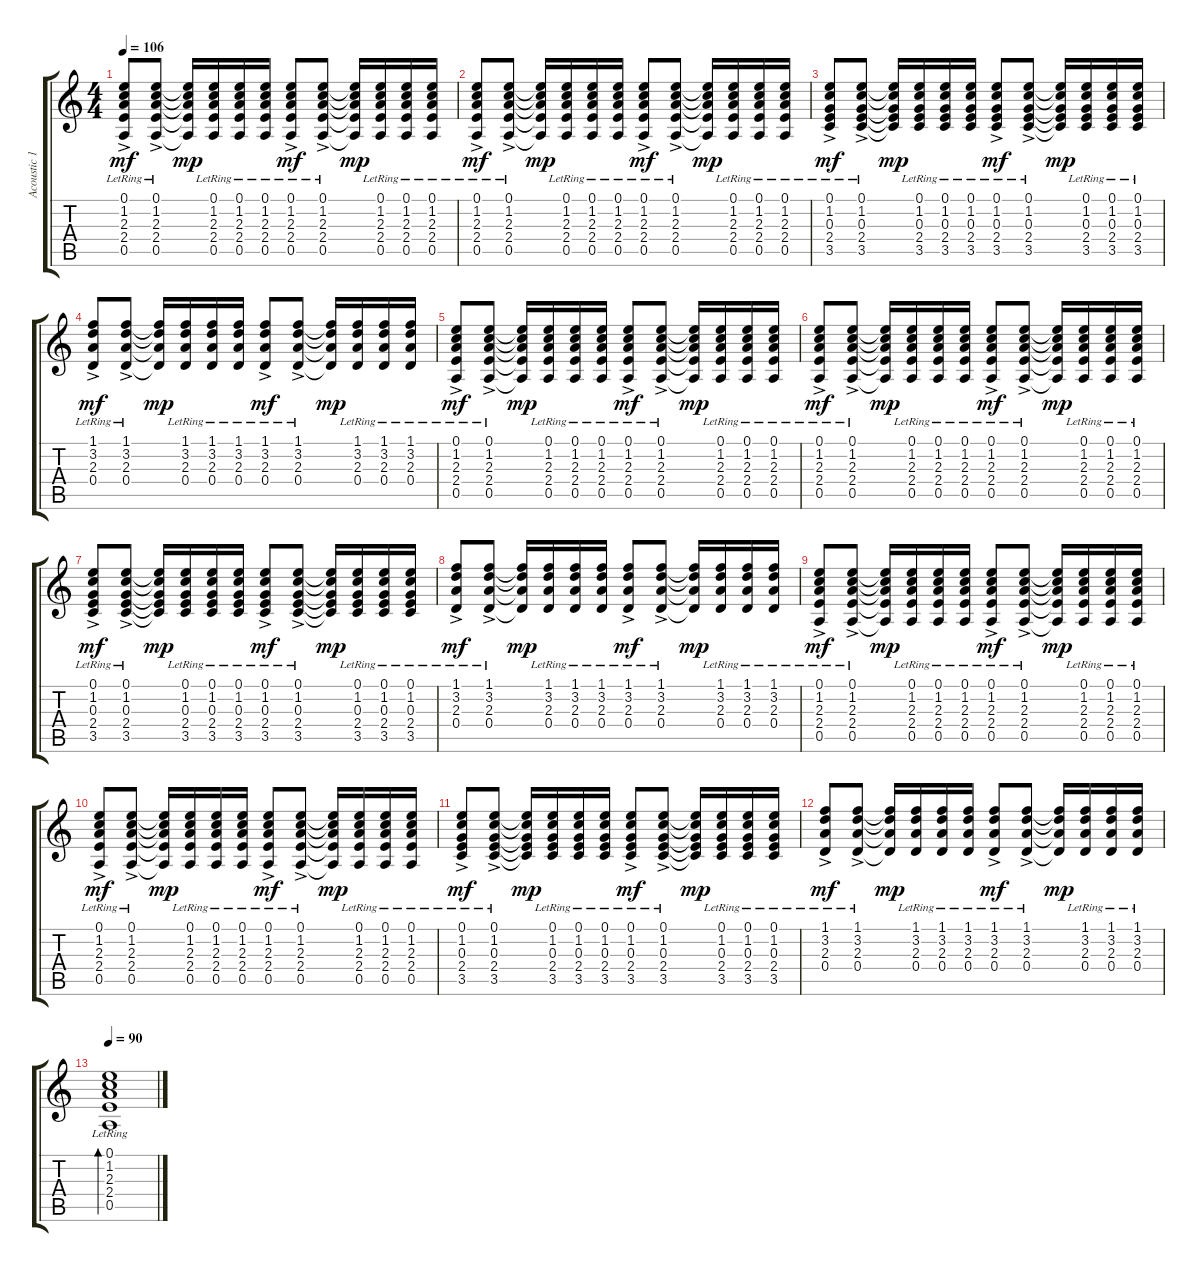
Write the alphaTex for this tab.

\track ("Acoustic 1" "Acoustic 1") {instrument acousticguitarnylon}
\staff {score tabs}
\tuning (E4 B3 G3 D3 A2 E2) {hide}
\ts (4 4)
\tempo 106
\clef g2
\ks c
(0.1{ac lr} 1.2{ac lr} 2.3{ac lr} 2.4{ac lr} 0.5{ac lr}).8{dy mf} (0.1{ac lr} 1.2{ac lr} 2.3{ac lr} 2.4{ac lr} 0.5{ac lr}).8 (0.1{t} 1.2{t} 2.3{t} 2.4{t} 0.5{t}).16{dy mp} (0.1{lr} 1.2{lr} 2.3{lr} 2.4{lr} 0.5{lr}).16 (0.1{lr} 1.2{lr} 2.3{lr} 2.4{lr} 0.5{lr}).16 (0.1{lr} 1.2{lr} 2.3{lr} 2.4{lr} 0.5{lr}).16 (0.1{ac lr} 1.2{ac lr} 2.3{ac lr} 2.4{ac lr} 0.5{ac lr}).8{dy mf} (0.1{ac lr} 1.2{ac lr} 2.3{ac lr} 2.4{ac lr} 0.5{ac lr}).8 (0.1{t} 1.2{t} 2.3{t} 2.4{t} 0.5{t}).16{dy mp} (0.1{lr} 1.2{lr} 2.3{lr} 2.4{lr} 0.5{lr}).16 (0.1{lr} 1.2{lr} 2.3{lr} 2.4{lr} 0.5{lr}).16 (0.1{lr} 1.2{lr} 2.3{lr} 2.4{lr} 0.5{lr}).16 |
(0.1{ac lr} 1.2{ac lr} 2.3{ac lr} 2.4{ac lr} 0.5{ac lr}).8{dy mf} (0.1{ac lr} 1.2{ac lr} 2.3{ac lr} 2.4{ac lr} 0.5{ac lr}).8 (0.1{t} 1.2{t} 2.3{t} 2.4{t} 0.5{t}).16{dy mp} (0.1{lr} 1.2{lr} 2.3{lr} 2.4{lr} 0.5{lr}).16 (0.1{lr} 1.2{lr} 2.3{lr} 2.4{lr} 0.5{lr}).16 (0.1{lr} 1.2{lr} 2.3{lr} 2.4{lr} 0.5{lr}).16 (0.1{ac lr} 1.2{ac lr} 2.3{ac lr} 2.4{ac lr} 0.5{ac lr}).8{dy mf} (0.1{ac lr} 1.2{ac lr} 2.3{ac lr} 2.4{ac lr} 0.5{ac lr}).8 (0.1{t} 1.2{t} 2.3{t} 2.4{t} 0.5{t}).16{dy mp} (0.1{lr} 1.2{lr} 2.3{lr} 2.4{lr} 0.5{lr}).16 (0.1{lr} 1.2{lr} 2.3{lr} 2.4{lr} 0.5{lr}).16 (0.1{lr} 1.2{lr} 2.3{lr} 2.4{lr} 0.5{lr}).16 |
(0.1{ac lr} 1.2{ac lr} 0.3{ac lr} 2.4{ac lr} 3.5{ac lr}).8{dy mf} (0.1{ac lr} 1.2{ac lr} 0.3{ac lr} 2.4{ac lr} 3.5{ac lr}).8 (0.1{t} 1.2{t} 0.3{t} 2.4{t} 3.5{t}).16{dy mp} (0.1{lr} 1.2{lr} 0.3{lr} 2.4{lr} 3.5{lr}).16 (0.1{lr} 1.2{lr} 0.3{lr} 2.4{lr} 3.5{lr}).16 (0.1{lr} 1.2{lr} 0.3{lr} 2.4{lr} 3.5{lr}).16 (0.1{ac lr} 1.2{ac lr} 0.3{ac lr} 2.4{ac lr} 3.5{ac lr}).8{dy mf} (0.1{ac lr} 1.2{ac lr} 0.3{ac lr} 2.4{ac lr} 3.5{ac lr}).8 (0.1{t} 1.2{t} 0.3{t} 2.4{t} 3.5{t}).16{dy mp} (0.1{lr} 1.2{lr} 0.3{lr} 2.4{lr} 3.5{lr}).16 (0.1{lr} 1.2{lr} 0.3{lr} 2.4{lr} 3.5{lr}).16 (0.1{lr} 1.2{lr} 0.3{lr} 2.4{lr} 3.5{lr}).16 |
(1.1{ac lr} 3.2{ac lr} 2.3{ac lr} 0.4{ac lr}).8{dy mf} (1.1{ac lr} 3.2{ac lr} 2.3{ac lr} 0.4{ac lr}).8 (1.1{t} 3.2{t} 2.3{t} 0.4{t}).16{dy mp} (1.1{lr} 3.2{lr} 2.3{lr} 0.4{lr}).16 (1.1{lr} 3.2{lr} 2.3{lr} 0.4{lr}).16 (1.1{lr} 3.2{lr} 2.3{lr} 0.4{lr}).16 (1.1{ac lr} 3.2{ac lr} 2.3{ac lr} 0.4{ac lr}).8{dy mf} (1.1{ac lr} 3.2{ac lr} 2.3{ac lr} 0.4{ac lr}).8 (1.1{t} 3.2{t} 2.3{t} 0.4{t}).16{dy mp} (1.1{lr} 3.2{lr} 2.3{lr} 0.4{lr}).16 (1.1{lr} 3.2{lr} 2.3{lr} 0.4{lr}).16 (1.1{lr} 3.2{lr} 2.3{lr} 0.4{lr}).16 |
(0.1{ac lr} 1.2{ac lr} 2.3{ac lr} 2.4{ac lr} 0.5{ac lr}).8{dy mf} (0.1{ac lr} 1.2{ac lr} 2.3{ac lr} 2.4{ac lr} 0.5{ac lr}).8 (0.1{t} 1.2{t} 2.3{t} 2.4{t} 0.5{t}).16{dy mp} (0.1{lr} 1.2{lr} 2.3{lr} 2.4{lr} 0.5{lr}).16 (0.1{lr} 1.2{lr} 2.3{lr} 2.4{lr} 0.5{lr}).16 (0.1{lr} 1.2{lr} 2.3{lr} 2.4{lr} 0.5{lr}).16 (0.1{ac lr} 1.2{ac lr} 2.3{ac lr} 2.4{ac lr} 0.5{ac lr}).8{dy mf} (0.1{ac lr} 1.2{ac lr} 2.3{ac lr} 2.4{ac lr} 0.5{ac lr}).8 (0.1{t} 1.2{t} 2.3{t} 2.4{t} 0.5{t}).16{dy mp} (0.1{lr} 1.2{lr} 2.3{lr} 2.4{lr} 0.5{lr}).16 (0.1{lr} 1.2{lr} 2.3{lr} 2.4{lr} 0.5{lr}).16 (0.1{lr} 1.2{lr} 2.3{lr} 2.4{lr} 0.5{lr}).16 |
(0.1{ac lr} 1.2{ac lr} 2.3{ac lr} 2.4{ac lr} 0.5{ac lr}).8{dy mf} (0.1{ac lr} 1.2{ac lr} 2.3{ac lr} 2.4{ac lr} 0.5{ac lr}).8 (0.1{t} 1.2{t} 2.3{t} 2.4{t} 0.5{t}).16{dy mp} (0.1{lr} 1.2{lr} 2.3{lr} 2.4{lr} 0.5{lr}).16 (0.1{lr} 1.2{lr} 2.3{lr} 2.4{lr} 0.5{lr}).16 (0.1{lr} 1.2{lr} 2.3{lr} 2.4{lr} 0.5{lr}).16 (0.1{ac lr} 1.2{ac lr} 2.3{ac lr} 2.4{ac lr} 0.5{ac lr}).8{dy mf} (0.1{ac lr} 1.2{ac lr} 2.3{ac lr} 2.4{ac lr} 0.5{ac lr}).8 (0.1{t} 1.2{t} 2.3{t} 2.4{t} 0.5{t}).16{dy mp} (0.1{lr} 1.2{lr} 2.3{lr} 2.4{lr} 0.5{lr}).16 (0.1{lr} 1.2{lr} 2.3{lr} 2.4{lr} 0.5{lr}).16 (0.1{lr} 1.2{lr} 2.3{lr} 2.4{lr} 0.5{lr}).16 |
(0.1{ac lr} 1.2{ac lr} 0.3{ac lr} 2.4{ac lr} 3.5{ac lr}).8{dy mf} (0.1{ac lr} 1.2{ac lr} 0.3{ac lr} 2.4{ac lr} 3.5{ac lr}).8 (0.1{t} 1.2{t} 0.3{t} 2.4{t} 3.5{t}).16{dy mp} (0.1{lr} 1.2{lr} 0.3{lr} 2.4{lr} 3.5{lr}).16 (0.1{lr} 1.2{lr} 0.3{lr} 2.4{lr} 3.5{lr}).16 (0.1{lr} 1.2{lr} 0.3{lr} 2.4{lr} 3.5{lr}).16 (0.1{ac lr} 1.2{ac lr} 0.3{ac lr} 2.4{ac lr} 3.5{ac lr}).8{dy mf} (0.1{ac lr} 1.2{ac lr} 0.3{ac lr} 2.4{ac lr} 3.5{ac lr}).8 (0.1{t} 1.2{t} 0.3{t} 2.4{t} 3.5{t}).16{dy mp} (0.1{lr} 1.2{lr} 0.3{lr} 2.4{lr} 3.5{lr}).16 (0.1{lr} 1.2{lr} 0.3{lr} 2.4{lr} 3.5{lr}).16 (0.1{lr} 1.2{lr} 0.3{lr} 2.4{lr} 3.5{lr}).16 |
(1.1{ac lr} 3.2{ac lr} 2.3{ac lr} 0.4{ac lr}).8{dy mf} (1.1{ac lr} 3.2{ac lr} 2.3{ac lr} 0.4{ac lr}).8 (1.1{t} 3.2{t} 2.3{t} 0.4{t}).16{dy mp} (1.1{lr} 3.2{lr} 2.3{lr} 0.4{lr}).16 (1.1{lr} 3.2{lr} 2.3{lr} 0.4{lr}).16 (1.1{lr} 3.2{lr} 2.3{lr} 0.4{lr}).16 (1.1{ac lr} 3.2{ac lr} 2.3{ac lr} 0.4{ac lr}).8{dy mf} (1.1{ac lr} 3.2{ac lr} 2.3{ac lr} 0.4{ac lr}).8 (1.1{t} 3.2{t} 2.3{t} 0.4{t}).16{dy mp} (1.1{lr} 3.2{lr} 2.3{lr} 0.4{lr}).16 (1.1{lr} 3.2{lr} 2.3{lr} 0.4{lr}).16 (1.1{lr} 3.2{lr} 2.3{lr} 0.4{lr}).16 |
(0.1{ac lr} 1.2{ac lr} 2.3{ac lr} 2.4{ac lr} 0.5{ac lr}).8{dy mf} (0.1{ac lr} 1.2{ac lr} 2.3{ac lr} 2.4{ac lr} 0.5{ac lr}).8 (0.1{t} 1.2{t} 2.3{t} 2.4{t} 0.5{t}).16{dy mp} (0.1{lr} 1.2{lr} 2.3{lr} 2.4{lr} 0.5{lr}).16 (0.1{lr} 1.2{lr} 2.3{lr} 2.4{lr} 0.5{lr}).16 (0.1{lr} 1.2{lr} 2.3{lr} 2.4{lr} 0.5{lr}).16 (0.1{ac lr} 1.2{ac lr} 2.3{ac lr} 2.4{ac lr} 0.5{ac lr}).8{dy mf} (0.1{ac lr} 1.2{ac lr} 2.3{ac lr} 2.4{ac lr} 0.5{ac lr}).8 (0.1{t} 1.2{t} 2.3{t} 2.4{t} 0.5{t}).16{dy mp} (0.1{lr} 1.2{lr} 2.3{lr} 2.4{lr} 0.5{lr}).16 (0.1{lr} 1.2{lr} 2.3{lr} 2.4{lr} 0.5{lr}).16 (0.1{lr} 1.2{lr} 2.3{lr} 2.4{lr} 0.5{lr}).16 |
(0.1{ac lr} 1.2{ac lr} 2.3{ac lr} 2.4{ac lr} 0.5{ac lr}).8{dy mf} (0.1{ac lr} 1.2{ac lr} 2.3{ac lr} 2.4{ac lr} 0.5{ac lr}).8 (0.1{t} 1.2{t} 2.3{t} 2.4{t} 0.5{t}).16{dy mp} (0.1{lr} 1.2{lr} 2.3{lr} 2.4{lr} 0.5{lr}).16 (0.1{lr} 1.2{lr} 2.3{lr} 2.4{lr} 0.5{lr}).16 (0.1{lr} 1.2{lr} 2.3{lr} 2.4{lr} 0.5{lr}).16 (0.1{ac lr} 1.2{ac lr} 2.3{ac lr} 2.4{ac lr} 0.5{ac lr}).8{dy mf} (0.1{ac lr} 1.2{ac lr} 2.3{ac lr} 2.4{ac lr} 0.5{ac lr}).8 (0.1{t} 1.2{t} 2.3{t} 2.4{t} 0.5{t}).16{dy mp} (0.1{lr} 1.2{lr} 2.3{lr} 2.4{lr} 0.5{lr}).16 (0.1{lr} 1.2{lr} 2.3{lr} 2.4{lr} 0.5{lr}).16 (0.1{lr} 1.2{lr} 2.3{lr} 2.4{lr} 0.5{lr}).16 |
(0.1{ac lr} 1.2{ac lr} 0.3{ac lr} 2.4{ac lr} 3.5{ac lr}).8{dy mf} (0.1{ac lr} 1.2{ac lr} 0.3{ac lr} 2.4{ac lr} 3.5{ac lr}).8 (0.1{t} 1.2{t} 0.3{t} 2.4{t} 3.5{t}).16{dy mp} (0.1{lr} 1.2{lr} 0.3{lr} 2.4{lr} 3.5{lr}).16 (0.1{lr} 1.2{lr} 0.3{lr} 2.4{lr} 3.5{lr}).16 (0.1{lr} 1.2{lr} 0.3{lr} 2.4{lr} 3.5{lr}).16 (0.1{ac lr} 1.2{ac lr} 0.3{ac lr} 2.4{ac lr} 3.5{ac lr}).8{dy mf} (0.1{ac lr} 1.2{ac lr} 0.3{ac lr} 2.4{ac lr} 3.5{ac lr}).8 (0.1{t} 1.2{t} 0.3{t} 2.4{t} 3.5{t}).16{dy mp} (0.1{lr} 1.2{lr} 0.3{lr} 2.4{lr} 3.5{lr}).16 (0.1{lr} 1.2{lr} 0.3{lr} 2.4{lr} 3.5{lr}).16 (0.1{lr} 1.2{lr} 0.3{lr} 2.4{lr} 3.5{lr}).16 |
(1.1{ac lr} 3.2{ac lr} 2.3{ac lr} 0.4{ac lr}).8{dy mf} (1.1{ac lr} 3.2{ac lr} 2.3{ac lr} 0.4{ac lr}).8 (1.1{t} 3.2{t} 2.3{t} 0.4{t}).16{dy mp} (1.1{lr} 3.2{lr} 2.3{lr} 0.4{lr}).16 (1.1{lr} 3.2{lr} 2.3{lr} 0.4{lr}).16 (1.1{lr} 3.2{lr} 2.3{lr} 0.4{lr}).16 (1.1{ac lr} 3.2{ac lr} 2.3{ac lr} 0.4{ac lr}).8{dy mf} (1.1{ac lr} 3.2{ac lr} 2.3{ac lr} 0.4{ac lr}).8 (1.1{t} 3.2{t} 2.3{t} 0.4{t}).16{dy mp} (1.1{lr} 3.2{lr} 2.3{lr} 0.4{lr}).16 (1.1{lr} 3.2{lr} 2.3{lr} 0.4{lr}).16 (1.1{lr} 3.2{lr} 2.3{lr} 0.4{lr}).16 |
\tempo 90
(0.1{lr} 1.2{lr} 2.3{lr} 2.4{lr} 0.5{lr}).1{bd 30}
